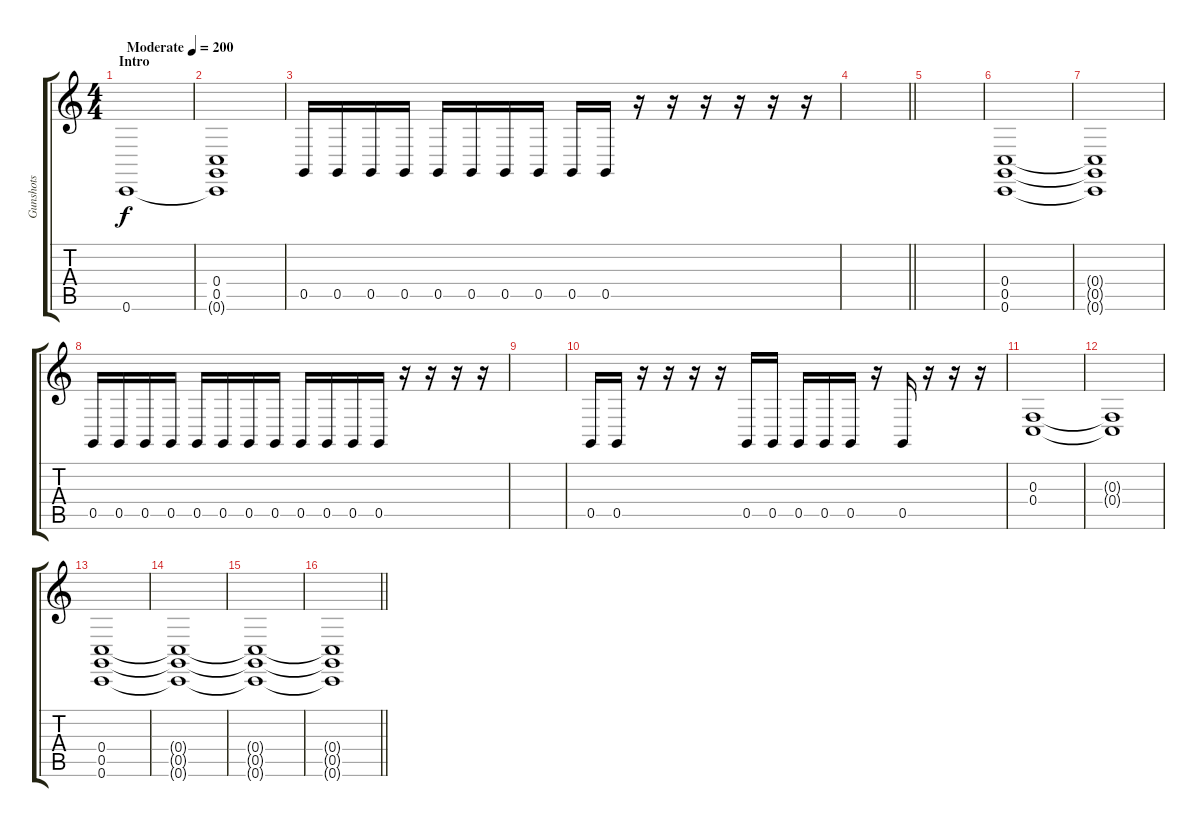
\track ("Gunshots" "Gunshots") {instrument gunshot}
\staff {score tabs}
\tuning (D4 A3 F3 C3 G2 C2) {hide}
\ts (4 4)
\section ("" "Intro")
\tempo (200 "Moderate")
\clef g2
\ks c
0.6.1{dy f instrument gunshot} |
(0.4 0.5 0.6{t}).1 |
0.5.16 0.5.16 0.5.16 0.5.16 0.5.16 0.5.16 0.5.16 0.5.16 0.5.16 0.5.16 r.16 r.16 r.16 r.16 r.16 r.16 |
\barLineRight lightlight
|
|
(0.4 0.5 0.6).1 |
(0.4{t} 0.5{t} 0.6{t}).1 |
0.5.16 0.5.16 0.5.16 0.5.16 0.5.16 0.5.16 0.5.16 0.5.16 0.5.16 0.5.16 0.5.16 0.5.16 r.16 r.16 r.16 r.16 |
|
0.5.16 0.5.16 r.16 r.16 r.16 r.16 0.5.16 0.5.16 0.5.16 0.5.16 0.5.16 r.16 0.5.16 r.16 r.16 r.16 |
(0.3 0.4).1 |
(0.3{t} 0.4{t}).1 |
(0.4 0.5 0.6).1 |
(0.4{t} 0.5{t} 0.6{t}).1 |
(0.4{t} 0.5{t} 0.6{t}).1 |
\barLineRight lightlight
(0.4{t} 0.5{t} 0.6{t}).1
